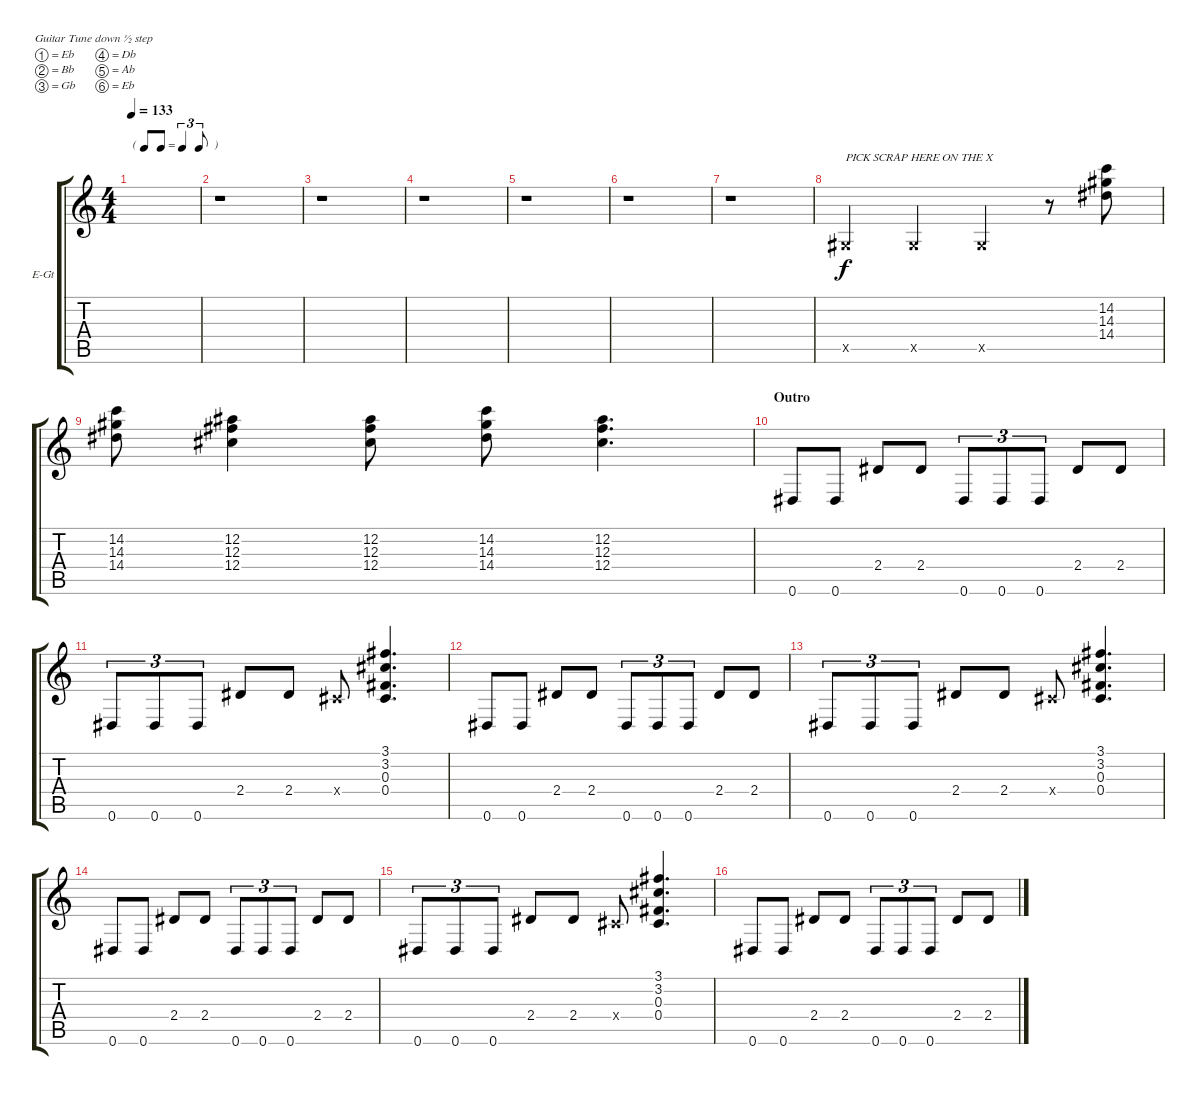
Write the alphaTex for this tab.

\defaultSystemsLayout 4
\bracketExtendMode groupsimilarinstruments
\firstSystemTrackNameOrientation horizontal
\otherSystemsTrackNameOrientation horizontal
\track ("PAUL STANLEY" "E-Gt") {solo instrument distortionguitar}
\staff {score tabs}
\tuning (Eb4 Bb3 Gb3 Db3 Ab2 Eb2)
\ts (4 4)
\tf triplet8th
\tempo 133
\clef g2
\ks c
|
r.1 |
r.1 |
r.1 |
r.1 |
r.1 |
r.1 |
0.5{x}.4{txt "PICK SCRAP HERE ON THE X"} 0.5{x}.4 0.5{x}.4 r.8 (14.2 14.3 14.4).8 |
(14.2 14.3 14.4).8 (12.4 12.3 12.2).4 (12.2 12.3 12.4).8 (14.4 14.3 14.2).8 (12.2 12.3 12.4).4{d} |
\section ("" "Outro")
0.6.8 0.6.8 2.4.8 2.4.8 0.6.8{tu (3 2)} 0.6.8{tu (3 2)} 0.6.8{tu (3 2)} 2.4.8 2.4.8 |
0.6.8{tu (3 2)} 0.6.8{tu (3 2)} 0.6.8{tu (3 2)} 2.4.8 2.4.8 0.4{x}.8 (0.4 0.3 3.2 3.1).4{d} |
0.6.8 0.6.8 2.4.8 2.4.8 0.6.8{tu (3 2)} 0.6.8{tu (3 2)} 0.6.8{tu (3 2)} 2.4.8 2.4.8 |
0.6.8{tu (3 2)} 0.6.8{tu (3 2)} 0.6.8{tu (3 2)} 2.4.8 2.4.8 0.4{x}.8 (0.4 0.3 3.2 3.1).4{d} |
0.6.8 0.6.8 2.4.8 2.4.8 0.6.8{tu (3 2)} 0.6.8{tu (3 2)} 0.6.8{tu (3 2)} 2.4.8 2.4.8 |
0.6.8{tu (3 2)} 0.6.8{tu (3 2)} 0.6.8{tu (3 2)} 2.4.8 2.4.8 0.4{x}.8 (0.4 0.3 3.2 3.1).4{d} |
0.6.8 0.6.8 2.4.8 2.4.8 0.6.8{tu (3 2)} 0.6.8{tu (3 2)} 0.6.8{tu (3 2)} 2.4.8 2.4.8
